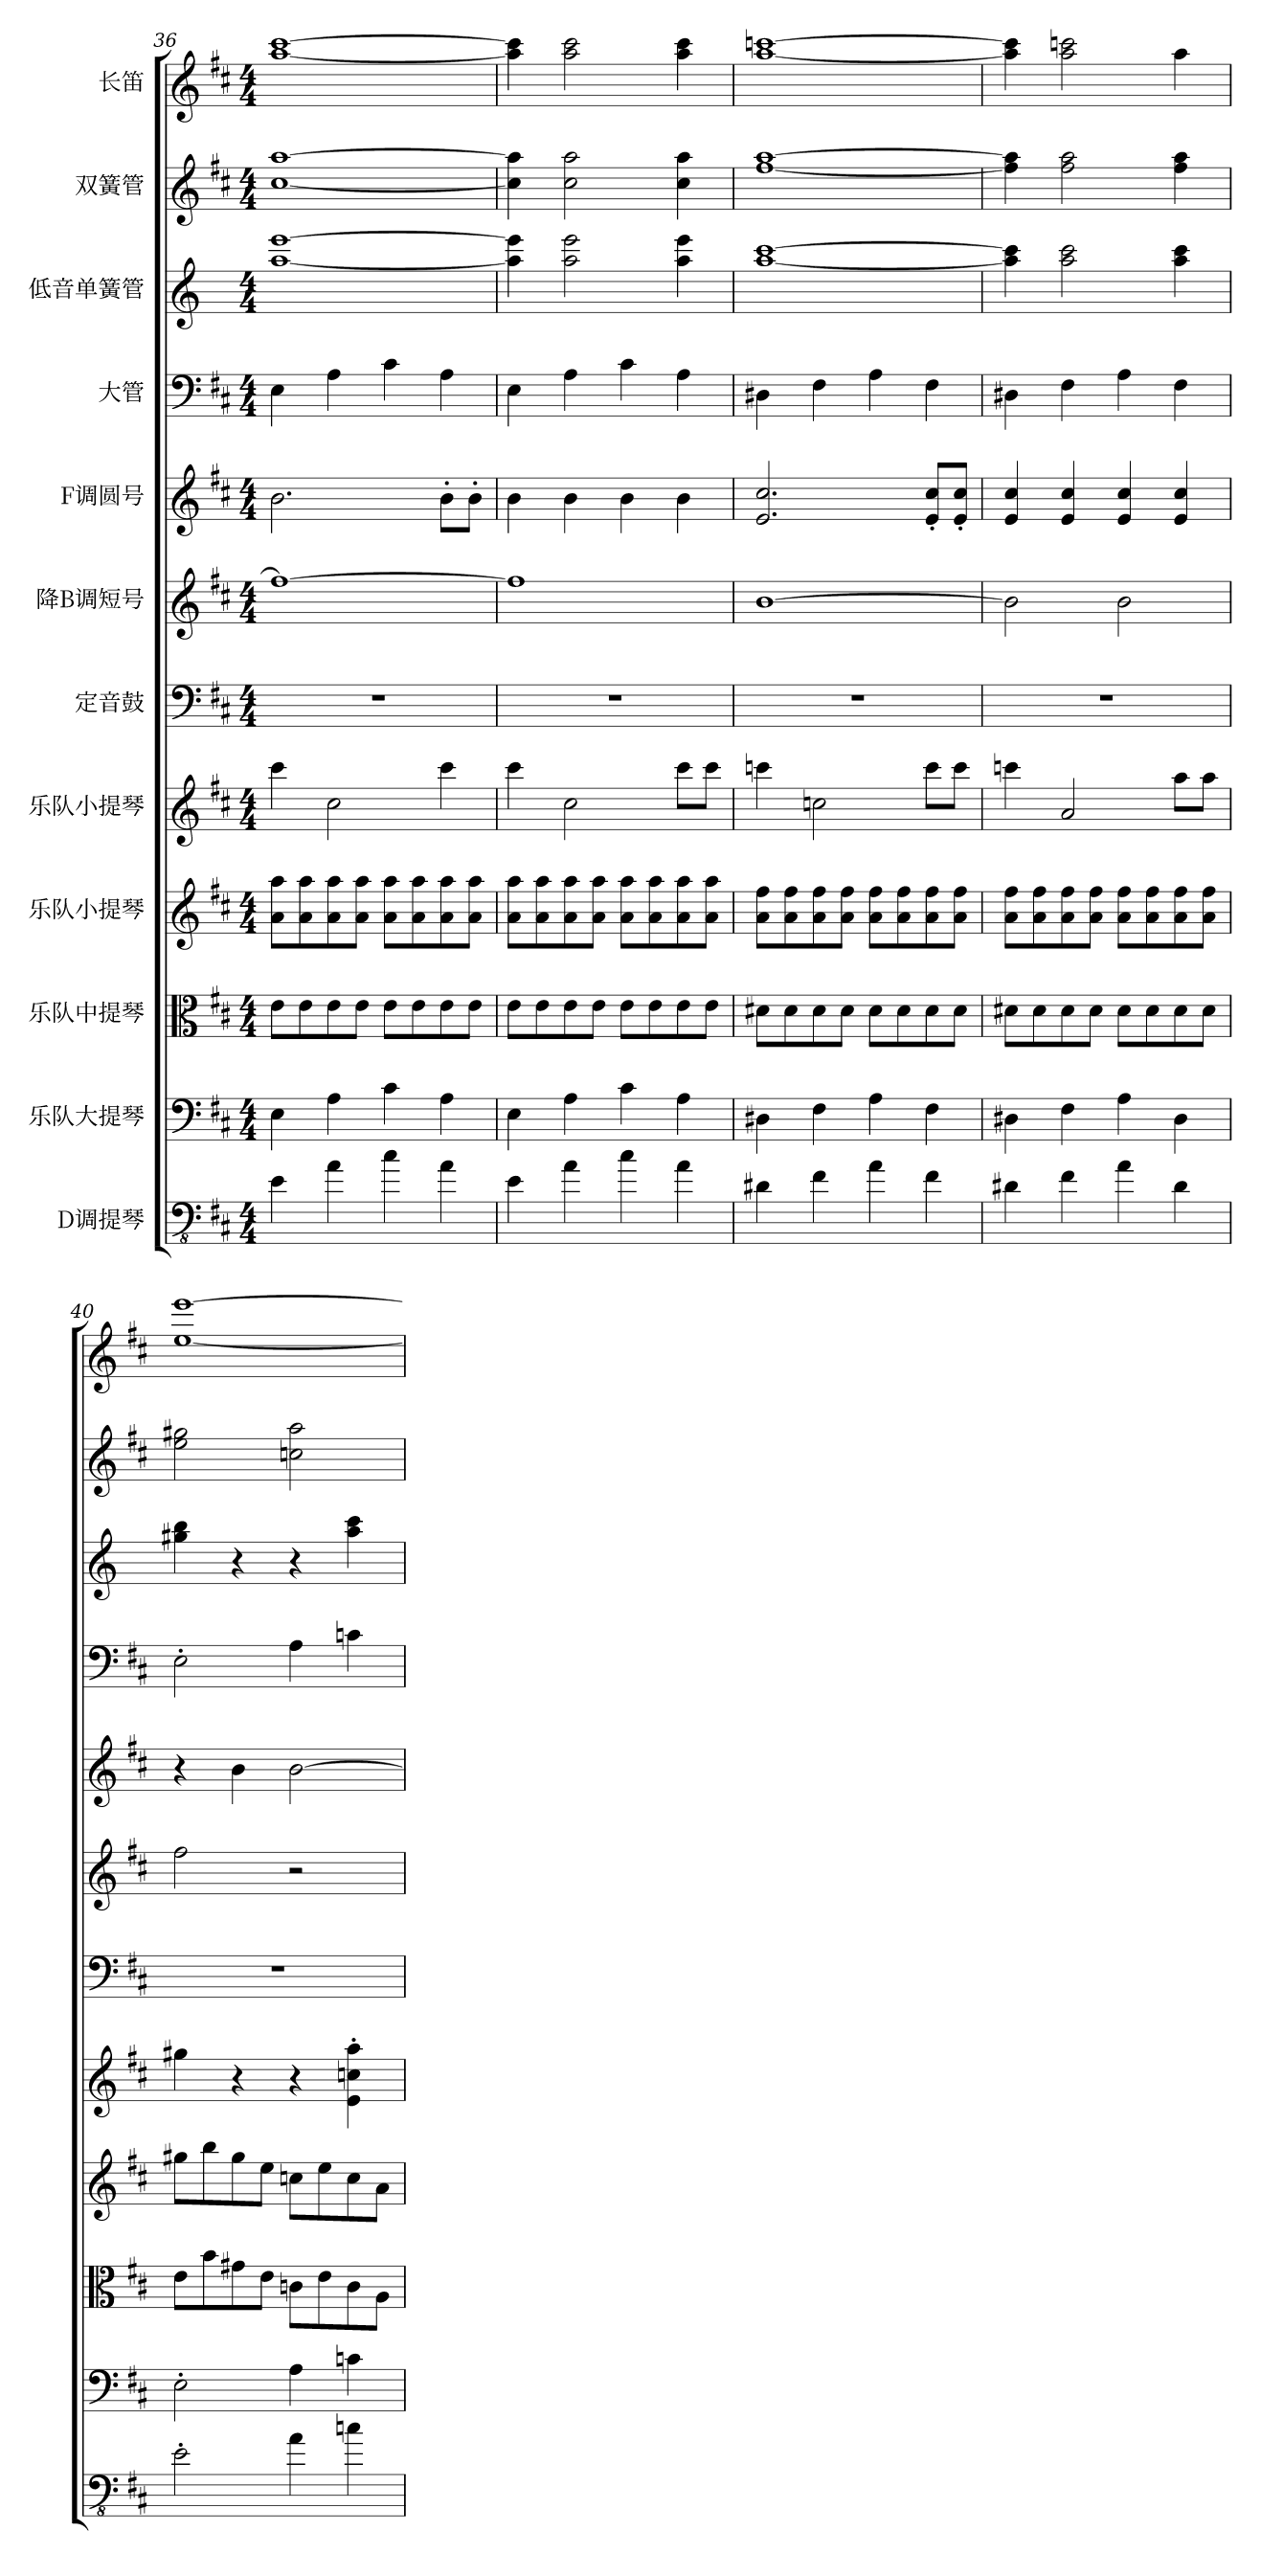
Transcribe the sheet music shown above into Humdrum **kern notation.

**kern	**kern	**kern	**kern	**kern	**kern	**kern	**kern	**kern	**kern	**kern	**kern
*part12	*part11	*part10	*part9	*part8	*part7	*part6	*part5	*part4	*part3	*part2	*part1
*staff12	*staff11	*staff10	*staff9	*staff8	*staff7	*staff6	*staff5	*staff4	*staff3	*staff2	*staff1
*I"D调提琴	*I"乐队大提琴	*I"乐队中提琴	*I"乐队小提琴	*I"乐队小提琴	*I"定音鼓	*I"降B调短号	*I"F调圆号	*I"大管	*I"低音单簧管	*I"双簧管	*I"长笛
*clefFv4	*clefF4	*clefC3	*clefG2	*clefG2	*clefF4	*clefG2	*clefG2	*clefF4	*clefG2	*clefG2	*clefG2
*ITrd7c12	*	*	*	*	*	*ITrd1c2	*ITrd4c7	*	*ITrd8c14	*	*
*k[f#c#]	*k[f#c#]	*k[f#c#]	*k[f#c#]	*k[f#c#]	*k[f#c#]	*k[]	*k[f#]	*k[f#c#]	*k[]	*k[f#c#]	*k[f#c#]
*M4/4	*M4/4	*M4/4	*M4/4	*M4/4	*M4/4	*M4/4	*M4/4	*M4/4	*M4/4	*M4/4	*M4/4
=36	=36	=36	=36	=36	=36	=36	=36	=36	=36	=36	=36
4EE\	4E\	8e\L	8a\ 8aa\L	4ccc#\	1r	1ee_	2.e\	4E\	[1a [1ee	[1cc# [1aa	[1aa [1ccc#
.	.	8e\	8a\ 8aa\	.	.	.	.	.	.	.	.
4AA\	4A\	8e\	8a\ 8aa\	2cc#\	.	.	.	4A\	.	.	.
.	.	8e\J	8a\ 8aa\J	.	.	.	.	.	.	.	.
4C#\	4c#\	8e\L	8a\ 8aa\L	.	.	.	.	4c#\	.	.	.
.	.	8e\	8a\ 8aa\	.	.	.	.	.	.	.	.
4AA\	4A\	8e\	8a\ 8aa\	4ccc#\	.	.	8e'\L	4A\	.	.	.
.	.	8e\J	8a\ 8aa\J	.	.	.	8e'\J	.	.	.	.
!!LO:PB:g=z
=37	=37	=37	=37	=37	=37	=37	=37	=37	=37	=37	=37
4EE\	4E\	8e\L	8a\ 8aa\L	4ccc#\	1r	1ee]	4e\	4E\	4a\] 4ee\]	4cc#\] 4aa\]	4aa\] 4ccc#\]
.	.	8e\	8a\ 8aa\	.	.	.	.	.	.	.	.
4AA\	4A\	8e\	8a\ 8aa\	2cc#\	.	.	4e\	4A\	2a\ 2ee\	2cc#\ 2aa\	2aa\ 2ccc#\
.	.	8e\J	8a\ 8aa\J	.	.	.	.	.	.	.	.
4C#\	4c#\	8e\L	8a\ 8aa\L	.	.	.	4e\	4c#\	.	.	.
.	.	8e\	8a\ 8aa\	.	.	.	.	.	.	.	.
4AA\	4A\	8e\	8a\ 8aa\	8ccc#\L	.	.	4e\	4A\	4a\ 4ee\	4cc#\ 4aa\	4aa\ 4ccc#\
.	.	8e\J	8a\ 8aa\J	8ccc#\J	.	.	.	.	.	.	.
=38	=38	=38	=38	=38	=38	=38	=38	=38	=38	=38	=38
4DD#X\	4D#X\	8d#X\L	8a\ 8ff#\L	4cccn\	1r	[1a	2.A/ 2.f#/	4D#X\	[1a [1cc	[1ff# [1aa	[1aa [1cccn
.	.	8d#\	8a\ 8ff#\	.	.	.	.	.	.	.	.
4FF#\	4F#\	8d#\	8a\ 8ff#\	2ccn\	.	.	.	4F#\	.	.	.
.	.	8d#\J	8a\ 8ff#\J	.	.	.	.	.	.	.	.
4AA\	4A\	8d#\L	8a\ 8ff#\L	.	.	.	.	4A\	.	.	.
.	.	8d#\	8a\ 8ff#\	.	.	.	.	.	.	.	.
4FF#\	4F#\	8d#\	8a\ 8ff#\	8ccc\L	.	.	8A/' 8f#/'L	4F#\	.	.	.
.	.	8d#\J	8a\ 8ff#\J	8ccc\J	.	.	8A/' 8f#/'J	.	.	.	.
=39	=39	=39	=39	=39	=39	=39	=39	=39	=39	=39	=39
4DD#X\	4D#X\	8d#X\L	8a\ 8ff#\L	4cccn\	1r	2a\]	4A/ 4f#/	4D#X\	4a\] 4cc\]	4ff#\] 4aa\]	4aa\] 4ccc\]
.	.	8d#\	8a\ 8ff#\	.	.	.	.	.	.	.	.
4FF#\	4F#\	8d#\	8a\ 8ff#\	2a/	.	.	4A/ 4f#/	4F#\	2a\ 2cc\	2ff#\ 2aa\	2aa\ 2cccn\
.	.	8d#\J	8a\ 8ff#\J	.	.	.	.	.	.	.	.
4AA\	4A\	8d#\L	8a\ 8ff#\L	.	.	2a\	4A/ 4f#/	4A\	.	.	.
.	.	8d#\	8a\ 8ff#\	.	.	.	.	.	.	.	.
4DD#\	4D#\	8d#\	8a\ 8ff#\	8aa\L	.	.	4A/ 4f#/	4F#\	4a\ 4cc\	4ff#\ 4aa\	4aa\
.	.	8d#\J	8a\ 8ff#\J	8aa\J	.	.	.	.	.	.	.
=40	=40	=40	=40	=40	=40	=40	=40	=40	=40	=40	=40
2EE'\	2E'\	8e\L	8gg#X\L	4gg#X\	1r	2ee\	4r	2E'\	4g#X\ 4b\	2ee\ 2gg#X\	[1ee [1eee
.	.	8b\	8bb\	.	.	.	.	.	.	.	.
.	.	8g#X\	8gg#\	4r	.	.	4e\	.	4r	.	.
.	.	8e\J	8ee\J	.	.	.	.	.	.	.	.
4AA\	4A\	8cn\L	8ccn\L	4r	.	2r	[2e\	4A\	4r	2ccn\ 2aa\	.
.	.	8e\	8ee\	.	.	.	.	.	.	.	.
4Cn\	4cn\	8c\	8cc\	4e\' 4ccn\' 4aa\'	.	.	.	4cn\	4a\ 4cc\	.	.
.	.	8A\J	8a\J	.	.	.	.	.	.	.	.
=	=	=	=	=	=	=	=	=	=	=	=
*-	*-	*-	*-	*-	*-	*-	*-	*-	*-	*-	*-
